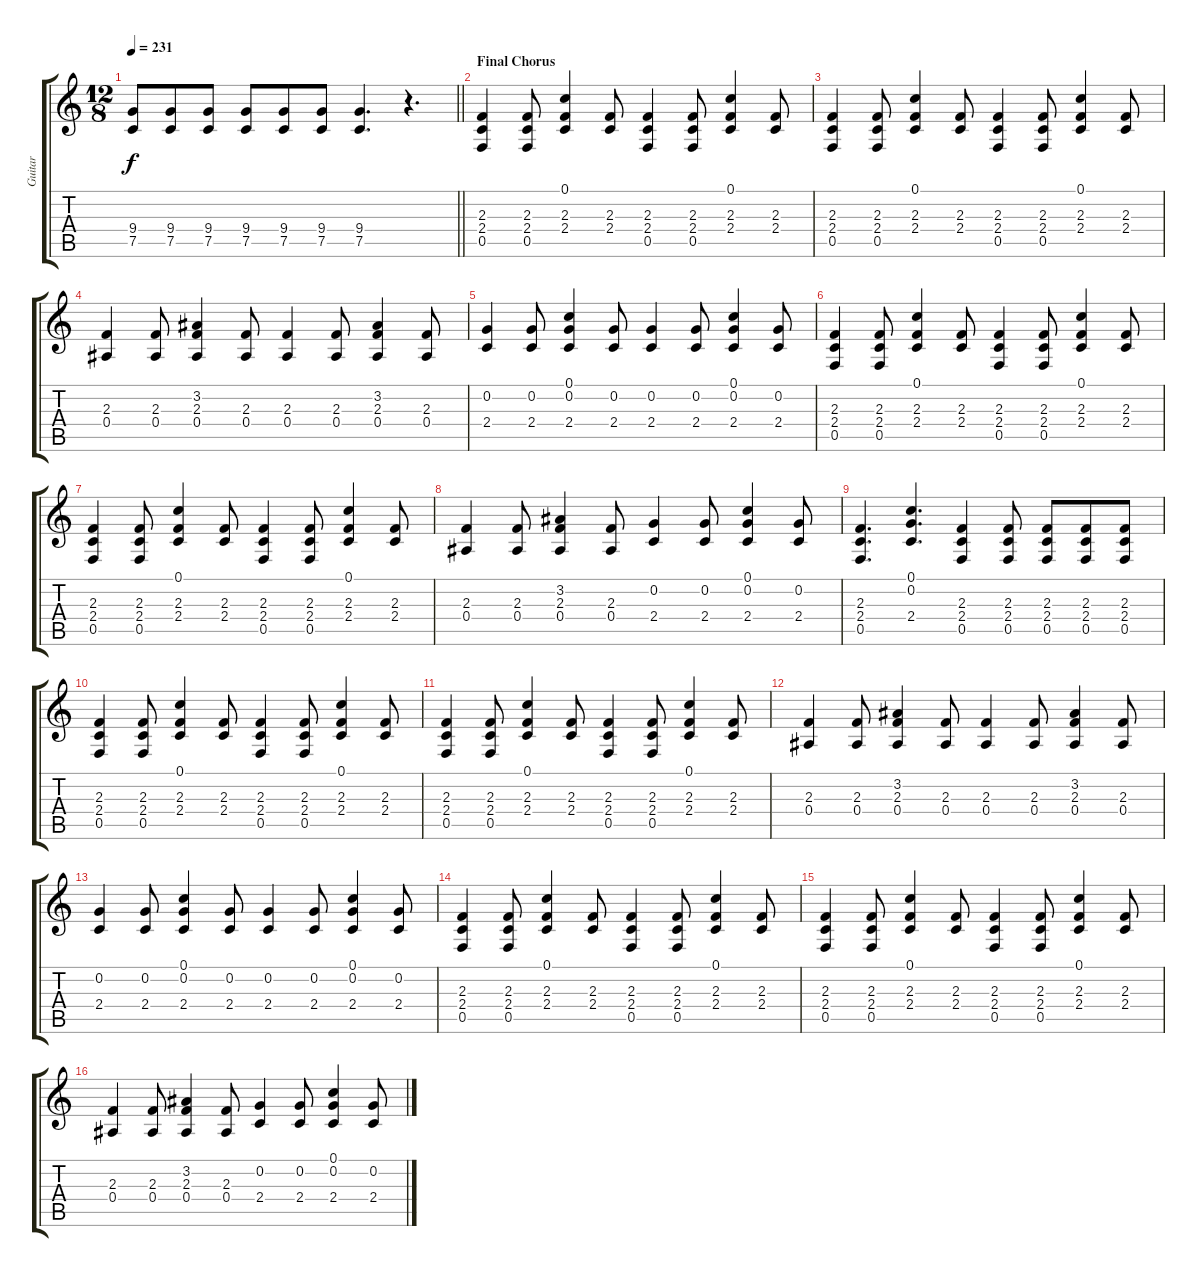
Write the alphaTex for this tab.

\track ("Guitar" "Guitar") {instrument distortionguitar}
\staff {score tabs}
\tuning (C4 G3 Eb3 Bb2 F2 C2) {hide}
\ts (12 8)
\tempo 231
\clef g2
\barLineRight lightlight
\ks c
(9.4 7.5).8{dy f} (9.4 7.5).8 (9.4 7.5).8 (9.4 7.5).8 (9.4 7.5).8 (9.4 7.5).8 (9.4 7.5).4{d} r.4{d} |
\section ("" "Final Chorus")
(2.3 2.4 0.5).4 (2.3 2.4 0.5).8 (0.1 2.3 2.4).4 (2.3 2.4).8 (2.3 2.4 0.5).4 (2.3 2.4 0.5).8 (0.1 2.3 2.4).4 (2.3 2.4).8 |
(2.3 2.4 0.5).4 (2.3 2.4 0.5).8 (0.1 2.3 2.4).4 (2.3 2.4).8 (2.3 2.4 0.5).4 (2.3 2.4 0.5).8 (0.1 2.3 2.4).4 (2.3 2.4).8 |
(2.3 0.4).4 (2.3 0.4).8 (3.2 2.3 0.4).4 (2.3 0.4).8 (2.3 0.4).4 (2.3 0.4).8 (3.2 2.3 0.4).4 (2.3 0.4).8 |
(0.2 2.4).4 (0.2 2.4).8 (0.1 0.2 2.4).4 (0.2 2.4).8 (0.2 2.4).4 (0.2 2.4).8 (0.1 0.2 2.4).4 (0.2 2.4).8 |
(2.3 2.4 0.5).4 (2.3 2.4 0.5).8 (0.1 2.3 2.4).4 (2.3 2.4).8 (2.3 2.4 0.5).4 (2.3 2.4 0.5).8 (0.1 2.3 2.4).4 (2.3 2.4).8 |
(2.3 2.4 0.5).4 (2.3 2.4 0.5).8 (0.1 2.3 2.4).4 (2.3 2.4).8 (2.3 2.4 0.5).4 (2.3 2.4 0.5).8 (0.1 2.3 2.4).4 (2.3 2.4).8 |
(2.3 0.4).4 (2.3 0.4).8 (3.2 2.3 0.4).4 (2.3 0.4).8 (0.2 2.4).4 (0.2 2.4).8 (0.1 0.2 2.4).4 (0.2 2.4).8 |
(2.3 2.4 0.5).4{d} (0.1 0.2 2.4).4{d} (2.3 2.4 0.5).4 (2.3 2.4 0.5).8 (2.3 2.4 0.5).8 (2.3 2.4 0.5).8 (2.3 2.4 0.5).8 |
(2.3 2.4 0.5).4 (2.3 2.4 0.5).8 (0.1 2.3 2.4).4 (2.3 2.4).8 (2.3 2.4 0.5).4 (2.3 2.4 0.5).8 (0.1 2.3 2.4).4 (2.3 2.4).8 |
(2.3 2.4 0.5).4 (2.3 2.4 0.5).8 (0.1 2.3 2.4).4 (2.3 2.4).8 (2.3 2.4 0.5).4 (2.3 2.4 0.5).8 (0.1 2.3 2.4).4 (2.3 2.4).8 |
(2.3 0.4).4 (2.3 0.4).8 (3.2 2.3 0.4).4 (2.3 0.4).8 (2.3 0.4).4 (2.3 0.4).8 (3.2 2.3 0.4).4 (2.3 0.4).8 |
(0.2 2.4).4 (0.2 2.4).8 (0.1 0.2 2.4).4 (0.2 2.4).8 (0.2 2.4).4 (0.2 2.4).8 (0.1 0.2 2.4).4 (0.2 2.4).8 |
(2.3 2.4 0.5).4 (2.3 2.4 0.5).8 (0.1 2.3 2.4).4 (2.3 2.4).8 (2.3 2.4 0.5).4 (2.3 2.4 0.5).8 (0.1 2.3 2.4).4 (2.3 2.4).8 |
(2.3 2.4 0.5).4 (2.3 2.4 0.5).8 (0.1 2.3 2.4).4 (2.3 2.4).8 (2.3 2.4 0.5).4 (2.3 2.4 0.5).8 (0.1 2.3 2.4).4 (2.3 2.4).8 |
(2.3 0.4).4 (2.3 0.4).8 (3.2 2.3 0.4).4 (2.3 0.4).8 (0.2 2.4).4 (0.2 2.4).8 (0.1 0.2 2.4).4 (0.2 2.4).8
